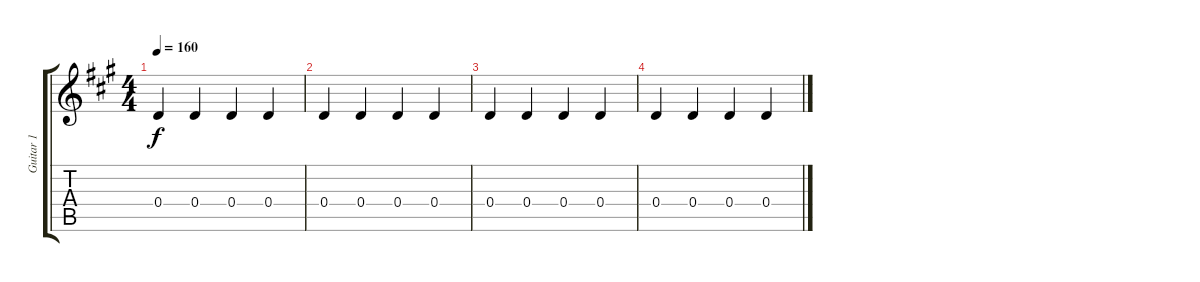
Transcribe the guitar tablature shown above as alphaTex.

\track ("Guitar 1" "Guitar 1") {instrument electricguitarjazz}
\staff {score tabs}
\tuning (E4 B3 G3 D3 A2 E2) {hide}
\ts (4 4)
\tempo 160
\clef g2
\ks a
0.4.4{dy f} 0.4.4 0.4.4 0.4.4 |
0.4.4 0.4.4 0.4.4 0.4.4 |
0.4.4 0.4.4 0.4.4 0.4.4 |
0.4.4 0.4.4 0.4.4 0.4.4
